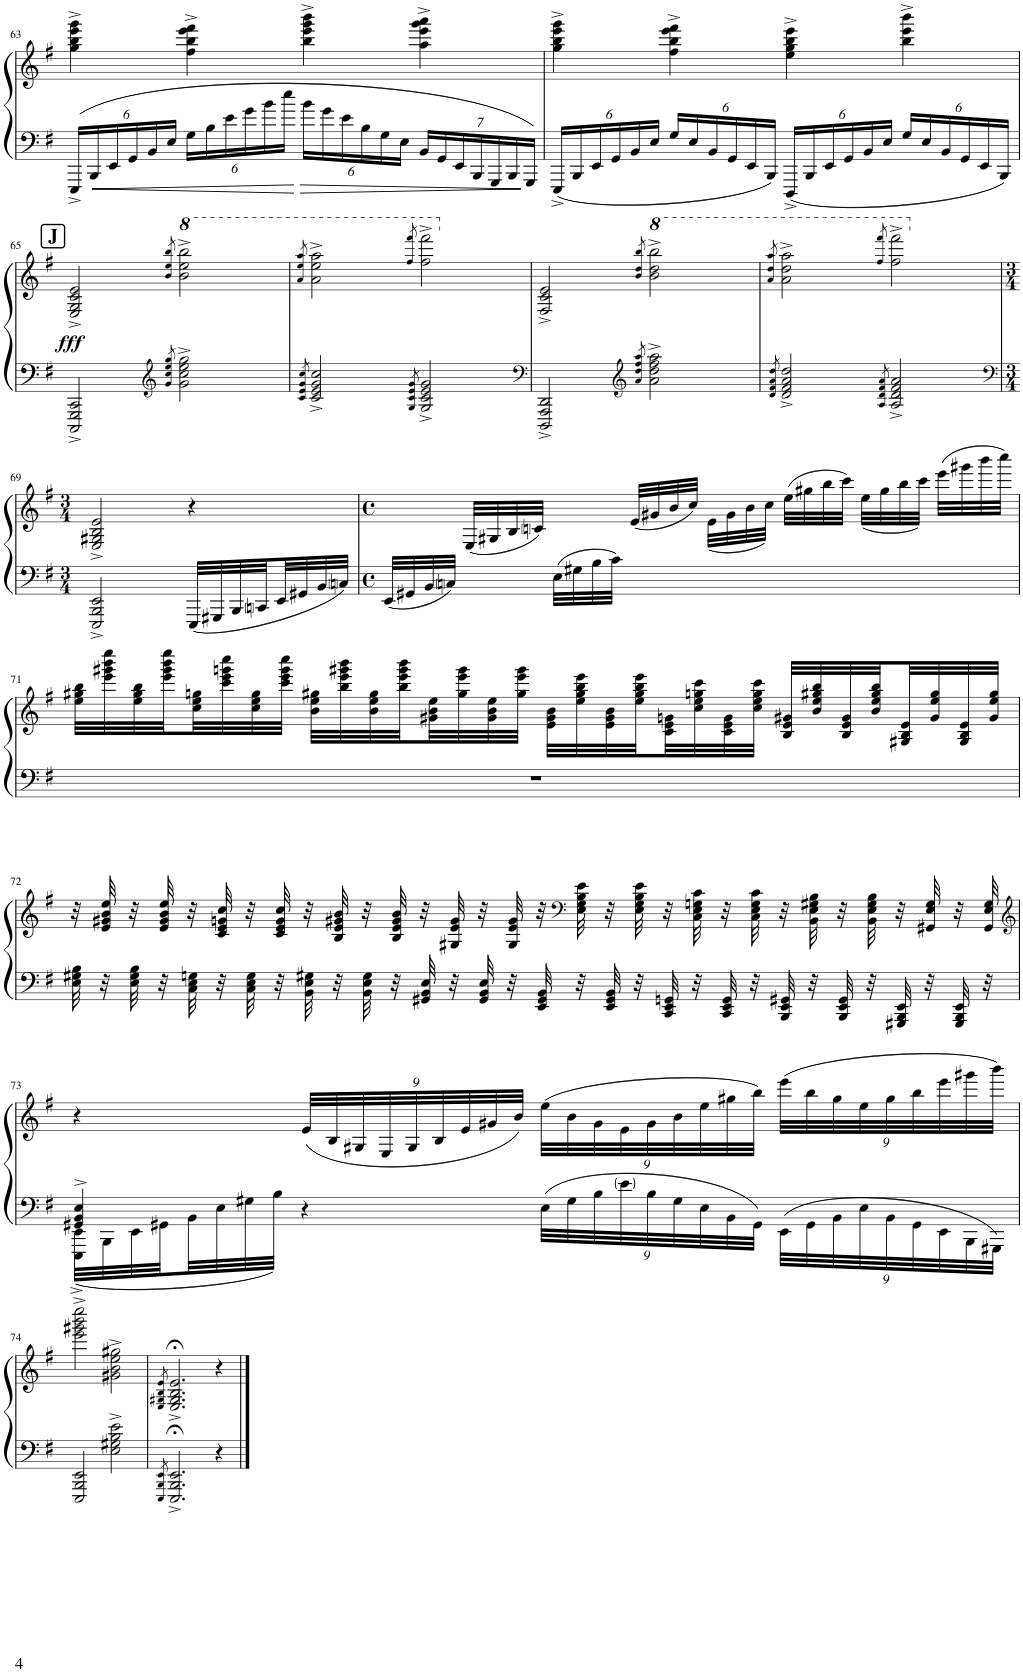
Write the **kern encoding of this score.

**kern	**kern	**dynam
*part1	*part1	*part1
*staff2	*staff1	*staff1/2
*I"Piano	*	*
*I'Pno.	*	*
!!LO:PB:g=z
*clefF4	*clefG2	*
*k[f#]	*k[f#]	*
*M4/4	*M4/4	*
*met(c)	*met(c)	*
*Xbrackettup	*	*
=63	=63	=63
24EEE^/LL	4gg\^ 4bb\^ 4eee\^ 4ggg\^	.
24BBB/	.	.
24EE/	.	.
24GG/	.	.
24BB/	.	.
24E/JJ	.	.
24G\LL	4ff#\^ 4bb\^ 4eee\^ 4fff#\^	.
24B\	.	.
24e\	.	.
24g\	.	.
24b\	.	.
24ee\JJ	.	.
24b\LL	4bb\^ 4eee\^ 4ggg\^ 4bbb\^	.
24g\	.	.
24e\	.	.
24B\	.	.
24G\	.	.
24E\JJ	.	.
28BB/LL	4aa\^ 4eee\^ 4ggg\^ 4aaa\^	.
28GG/	.	.
28EE/	.	.
28BBB/	.	.
28GGG/	.	.
28BBB/	.	.
28GGG/JJ	.	.
=64	=64	=64
24EEE^/LL	4gg\^ 4bb\^ 4eee\^ 4ggg\^	.
24BBB/	.	.
24EE/	.	.
24GG/	.	.
24BB/	.	.
24E/JJ	.	.
24G/LL	4ff#\^ 4bb\^ 4eee\^ 4fff#\^	.
24E/	.	.
24BB/	.	.
24GG/	.	.
24EE/	.	.
24BBB/JJ	.	.
24DDD^/LL	4ee\^ 4gg\^ 4bb\^ 4eee\^	.
24BBB/	.	.
24EE/	.	.
24GG/	.	.
24BB/	.	.
24E/JJ	.	.
24G/LL	4bb\^ 4eee\^ 4bbb\^	.
24E/	.	.
24BB/	.	.
24GG/	.	.
24EE/	.	.
24BBB/JJ	.	.
!!LO:LB:g=z
!!LO:REH:place=s1:a:B:cj:fs=14:t=J
=65	=65	=65
!	!	!LO:DY:a=2
2CCC/^ 2GGG/^ 2CC/^	2E/^ 2G/^ 2c/^ 2e/^	fff
*clefG2	*	*
*	*8va	*
8qg/ 8qcc/ 8qee/ 8qgg/	8qbb/ 8qeee/ 8qbbb/	.
2g\^ 2cc\^ 2ee\^ 2gg\^	2bb\^ 2eee\^ 2bbb\^	.
=66	=66	=66
8qc/ 8qe/ 8qg/ 8qcc/	8qaa/ 8qeee/ 8qaaa/	.
2c/^ 2e/^ 2g/^ 2cc/^	2aa\^ 2eee\^ 2aaa\^	.
8qG/ 8qc/ 8qe/ 8qg/	8qfff#/ 8qffff#/	.
2G/^ 2c/^ 2e/^ 2g/^	2fff#\^ 2ffff#\^	.
=67	=67	=67
*clefF4	*	*
*	*X8va	*
2DDD/^ 2AAA/^ 2DD/^	2F#/^ 2c/^ 2e/^	.
*clefG2	*	*
*	*8va	*
8qa/ 8qdd/ 8qff#/ 8qaa/	8qbb/ 8qddd/ 8qbbb/	.
2a\^ 2dd\^ 2ff#\^ 2aa\^	2bb\^ 2ddd\^ 2bbb\^	.
=68	=68	=68
8qd/ 8qf#/ 8qa/ 8qdd/	8qaa/ 8qddd/ 8qaaa/	.
2d/^ 2f#/^ 2a/^ 2dd/^	2aa\^ 2ddd\^ 2aaa\^	.
8qA/ 8qd/ 8qf#/ 8qa/	8qfff#/ 8qffff#/	.
2A/^ 2d/^ 2f#/^ 2a/^	2fff#\^ 2ffff#\^	.
!!LO:LB:g=z
=69	=69	=69
*clefF4	*	*
*M3/4	*M3/4	*
*	*X8va	*
2EEE/^ 2BBB/^ 2EE/^	2E/^ 2G#X/^ 2B/^ 2e/^	.
32EEE/LLL	4r	.
32GGG#X/	.	.
32BBB/	.	.
32CCnj/	.	.
32EE/	.	.
32GG#X/	.	.
32BB/	.	.
32Cnj/JJJ	.	.
=70	=70	=70
*M4/4	*M4/4	*
*met(c)	*met(c)	*
*	*^	*
32EE/LLL	8ryy	2ryy	.
32GG#X/	.	.	.
32BB/	.	.	.
32Cnj/JJJ	.	.	.
8ryy	(32E/LLL	.	.
.	32G#X/	.	.
.	32B/	.	.
.	32cnj/JJJ)	.	.
32E\LLL	8ryy	.	.
32G#X\	.	.	.
32B\	.	.	.
32c\JJJ	.	.	.
8ryy	(32e/LLL	.	.
.	32g#X/	.	.
.	32b/	.	.
.	32cc/JJJ)	.	.
2ryy	8ryy	(32e\LLL	.
.	.	32g#\	.
.	.	32b\	.
.	.	32cc\JJJ)	.
.	(32ee\LLL	8ryy	.
.	32gg#X\	.	.
.	32bb\	.	.
.	32ccc\JJJ)	.	.
.	8ryy	(32ee\LLL	.
.	.	32gg#\	.
.	.	32bb\	.
.	.	32ccc\JJJ)	.
.	(32eee\LLL	8ryy	.
.	32ggg#X\	.	.
.	32bbb\	.	.
.	32cccc\JJJ)	.	.
*	*v	*v	*
!!LO:LB:g=z
=71	=71	=71
1r	32ee\ 32gg#X\ 32bb\LLL	.
.	32eee\ 32ggg#X\ 32bbb\ 32eeee\	.
.	32ee\ 32gg#\ 32bb\	.
.	32eee\ 32ggg#\ 32bbb\ 32eeee\	.
.	32cc\ 32ee\ 32ggn\	.
.	32ccc\ 32eee\ 32gggn\ 32cccc\	.
.	32cc\ 32ee\ 32gg\	.
.	32ccc\ 32eee\ 32ggg\ 32cccc\JJJ	.
.	32b\ 32ee\ 32gg#X\LLL	.
.	32bb\ 32eee\ 32ggg#X\ 32bbb\	.
.	32b\ 32ee\ 32gg#\	.
.	32bb\ 32eee\ 32ggg#\ 32bbb\	.
.	32g#X\ 32b\ 32ee\	.
.	32gg#\ 32eee\ 32ggg#\	.
.	32g#\ 32b\ 32ee\	.
.	32gg#\ 32eee\ 32ggg#\JJJ	.
.	32e\ 32g#\ 32b\LLL	.
.	32ee\ 32gg#\ 32bb\ 32eee\	.
.	32e\ 32g#\ 32b\	.
.	32ee\ 32gg#\ 32bb\ 32eee\	.
.	32c\ 32e\ 32gn\	.
.	32cc\ 32ee\ 32ggn\ 32ccc\	.
.	32c\ 32e\ 32g\	.
.	32cc\ 32ee\ 32gg\ 32ccc\JJJ	.
.	32B/ 32e/ 32g#X/LLL	.
.	32b/ 32ee/ 32gg#X/ 32bb/	.
.	32B/ 32e/ 32g#/	.
.	32b/ 32ee/ 32gg#/ 32bb/	.
.	32G#X/ 32B/ 32e/	.
.	32g#/ 32ee/ 32gg#/	.
.	32G#/ 32B/ 32e/	.
.	32g#/ 32ee/ 32gg#/JJJ	.
!!LO:LB:g=z
=72	=72	=72
32E\ 32G#X\ 32B\	32r	.
32r	32e/ 32g#X/ 32b/ 32ee/	.
32E\ 32G#\ 32B\	32r	.
32r	32e/ 32g#/ 32b/ 32ee/	.
32C\ 32E\ 32Gn\	32r	.
32r	32c/ 32e/ 32gn/ 32cc/	.
32C\ 32E\ 32G\	32r	.
32r	32c/ 32e/ 32g/ 32cc/	.
32BB\ 32E\ 32G#X\	32r	.
32r	32B/ 32e/ 32g#X/ 32b/	.
32BB\ 32E\ 32G#\	32r	.
32r	32B/ 32e/ 32g#/ 32b/	.
32GG#X/ 32BB/ 32E/	32r	.
32r	32G#X/ 32e/ 32g#/	.
32GG#/ 32BB/ 32E/	32r	.
32r	32G#/ 32e/ 32g#/	.
32EE/ 32GG#/ 32BB/	32r	.
*	*clefF4	*
32r	32E\ 32G#\ 32B\ 32e\	.
32EE/ 32GG#/ 32BB/	32r	.
32r	32E\ 32G#\ 32B\ 32e\	.
32CC/ 32EE/ 32GGn/	32r	.
32r	32C\ 32E\ 32Gn\ 32c\	.
32CC/ 32EE/ 32GG/	32r	.
32r	32C\ 32E\ 32G\ 32c\	.
32BBB/ 32EE/ 32GG#X/	32r	.
32r	32BB\ 32E\ 32G#X\ 32B\	.
32BBB/ 32EE/ 32GG#/	32r	.
32r	32BB\ 32E\ 32G#\ 32B\	.
32GGG#X/ 32BBB/ 32EE/	32r	.
32r	32GG#X/ 32E/ 32G#/	.
32GGG#/ 32BBB/ 32EE/	32r	.
32r	32GG#/ 32E/ 32G#/	.
!!LO:LB:g=z
=73	=73	=73
*	*clefG2	*
*^	*	*
4GG#X/^ 4BB/^ 4E/^	32EEE\^ 32EE\^LLL	4r	.
.	32BBB\	.	.
.	32EE\	.	.
.	32GG#X\	.	.
.	32BB\	.	.
.	32E\	.	.
.	32G#X\	.	.
.	32B\JJJ	.	.
*	*	*Xbrackettup	*
4r	2.ryy	(36e/LLL	.
.	.	36B/	.
.	.	36G#X/	.
.	.	36E/	.
.	.	36G#/	.
.	.	36B/	.
.	.	36e/	.
.	.	36g#X/	.
.	.	36b/JJJ)	.
36E\LLL	.	(36ee\LLL	.
36G#\	.	36b\	.
36B\	.	36g#\	.
36e\	.	36e\	.
36B\	.	36g#\	.
36G#\	.	36b\	.
36E\	.	36ee\	.
36BB\	.	36gg#X\	.
36GG#\JJJ	.	36bb\JJJ)	.
36EE\LLL	.	(36eee\LLL	.
36GG#\	.	36bb\	.
36BB\	.	36gg#\	.
36E\	.	36ee\	.
36BB\	.	36gg#\	.
36GG#\	.	36bb\	.
36EE\	.	36eee\	.
36BBB\	.	36ggg#X\	.
36GGG#X\JJJ	.	36bbb\JJJ)	.
*v	*v	*	*
!!LO:LB:g=z
=74	=74	=74
2EEE/ 2BBB/ 2EE/	2eee\^ 2ggg#X\^ 2bbb\^ 2eeee\^	.
2E\^ 2G#X\^ 2B\^ 2e\^	2g#X\^ 2b\^ 2ee\^ 2gg#X\^	.
=75	=75	=75
8qEEE/ 8qBBB/ 8qEE/	8qE/ 8qG#X/ 8qB/ 8qe/	.
2.EEE/;<^ 2.BBB/;<^ 2.EE/;<^	2.E/;<^ 2.G#/;<^ 2.B/;<^ 2.e/;<^	.
4r	4r	.
==	==	==
*-	*-	*-
